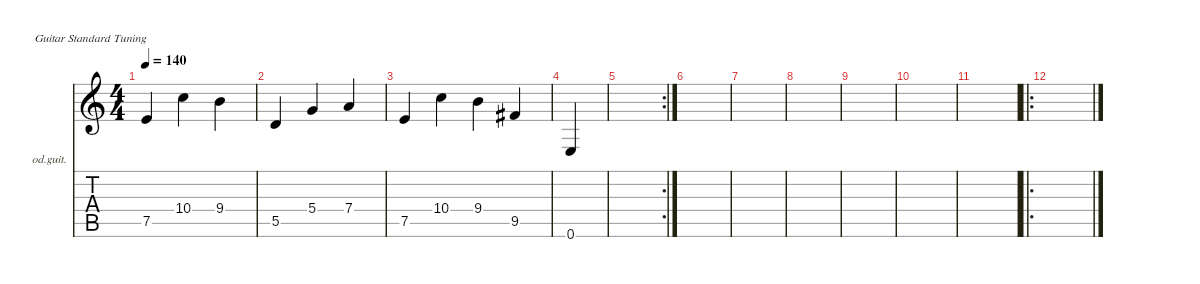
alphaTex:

\defaultSystemsLayout 4
\hideDynamics
\bracketExtendMode nobrackets
\firstSystemTrackNameOrientation horizontal
\otherSystemsTrackNameOrientation horizontal
\track ("Solo Guitar" "od.guit.") {instrument overdrivenguitar}
\staff {score tabs}
\tuning (E4 B3 G3 D3 A2 E2)
\ts (4 4)
\tempo 140
\clef g2
\ks c
7.5.4{dy mf} 10.4.4 9.4.4 |
5.5.4 5.4.4 7.4.4 |
7.5.4 10.4.4 9.4.4 9.5{acc #}.4 |
0.6.4 |
\rc 2
|
|
|
|
|
|
|
\ro
